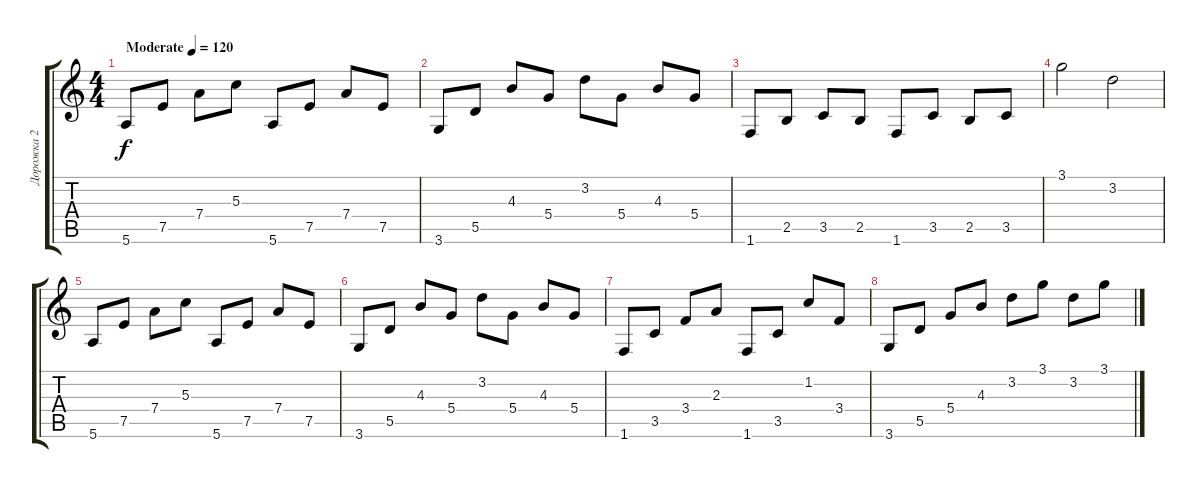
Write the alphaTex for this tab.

\track ("Дорожка 2" "Дорожка 2") {instrument electricguitarjazz}
\staff {score tabs}
\tuning (E4 B3 G3 D3 A2 E2) {hide}
\ts (4 4)
\tempo (120 "Moderate")
\clef g2
\ks c
5.6.8{dy f instrument electricguitarjazz} 7.5.8 7.4.8 5.3.8 5.6.8 7.5.8 7.4.8 7.5.8 |
3.6.8 5.5.8 4.3.8 5.4.8 3.2.8 5.4.8 4.3.8 5.4.8 |
1.6.8 2.5.8 3.5.8 2.5.8 1.6.8 3.5.8 2.5.8 3.5.8 |
3.1.2 3.2.2 |
5.6.8 7.5.8 7.4.8 5.3.8 5.6.8 7.5.8 7.4.8 7.5.8 |
3.6.8 5.5.8 4.3.8 5.4.8 3.2.8 5.4.8 4.3.8 5.4.8 |
1.6.8 3.5.8 3.4.8 2.3.8 1.6.8 3.5.8 1.2.8 3.4.8 |
3.6.8 5.5.8 5.4.8 4.3.8 3.2.8 3.1.8 3.2.8 3.1.8
